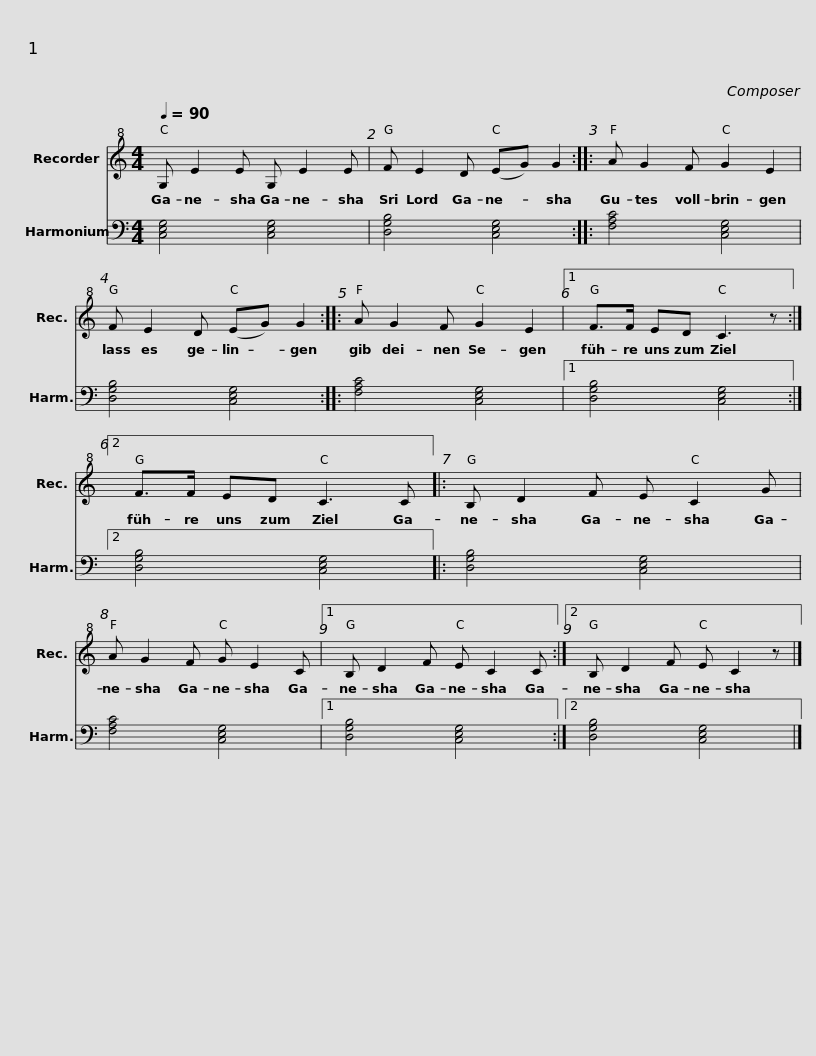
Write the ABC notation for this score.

X:1
%%score 1 2
L:1/8
Q:1/4=90
M:4/4
I:linebreak $
K:C
V:1 treble+8
V:2 bass
V:1
 G, E2 E G, E2 E | F E2 D (EG) G2 ::$ A G2 F G2 E2 | F E2 D (EG) G2 ::$ A G2 F G2 E2 |1 %5
 F>F ED C3 z :|2 F>F ED C3 C |:$ B, D2 F E C2 G | A G2 F G E2 C |1 B, D2 F E C2 C :|2$ %10
 B, D2 F E C2 z |] %11
V:2
 [C,E,G,]4 [C,E,G,]4 | [D,G,B,]4 [C,E,G,]4 ::$ [F,A,C]4 [C,E,G,]4 | [D,G,B,]4 [C,E,G,]4 ::$ [F,A,C]4 [C,E,G,]4 |1 %5
 [D,G,B,]4 [C,E,G,]4 :|2 [D,G,B,]4 [C,E,G,]4 |:$ [D,G,B,]4 [C,E,G,]4 | [F,A,C]4 [C,E,G,]4 |1 [D,G,B,]4 [C,E,G,]4 :|2$ %10
 [D,G,B,]4 [C,E,G,]4 |] %11
